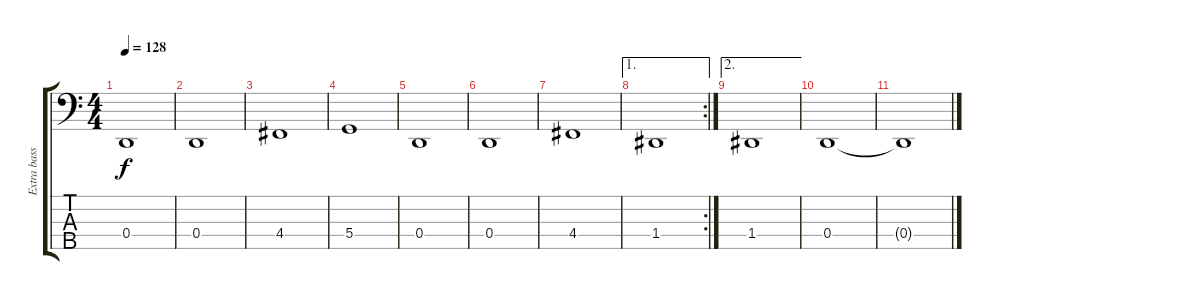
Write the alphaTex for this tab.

\track ("Extra bass" "Extra bass") {instrument electricbassfinger}
\staff {score tabs}
\tuning (F2 C2 G1 D1 A0) {hide}
\ts (4 4)
\tempo 128
\clef f4
\ks c
0.4.1{dy f} |
0.4.1 |
4.4.1 |
5.4.1 |
0.4.1 |
0.4.1 |
4.4.1 |
\ae 1
\rc 2
1.4.1 |
\ae 2
1.4.1 |
0.4.1 |
0.4{t}.1
